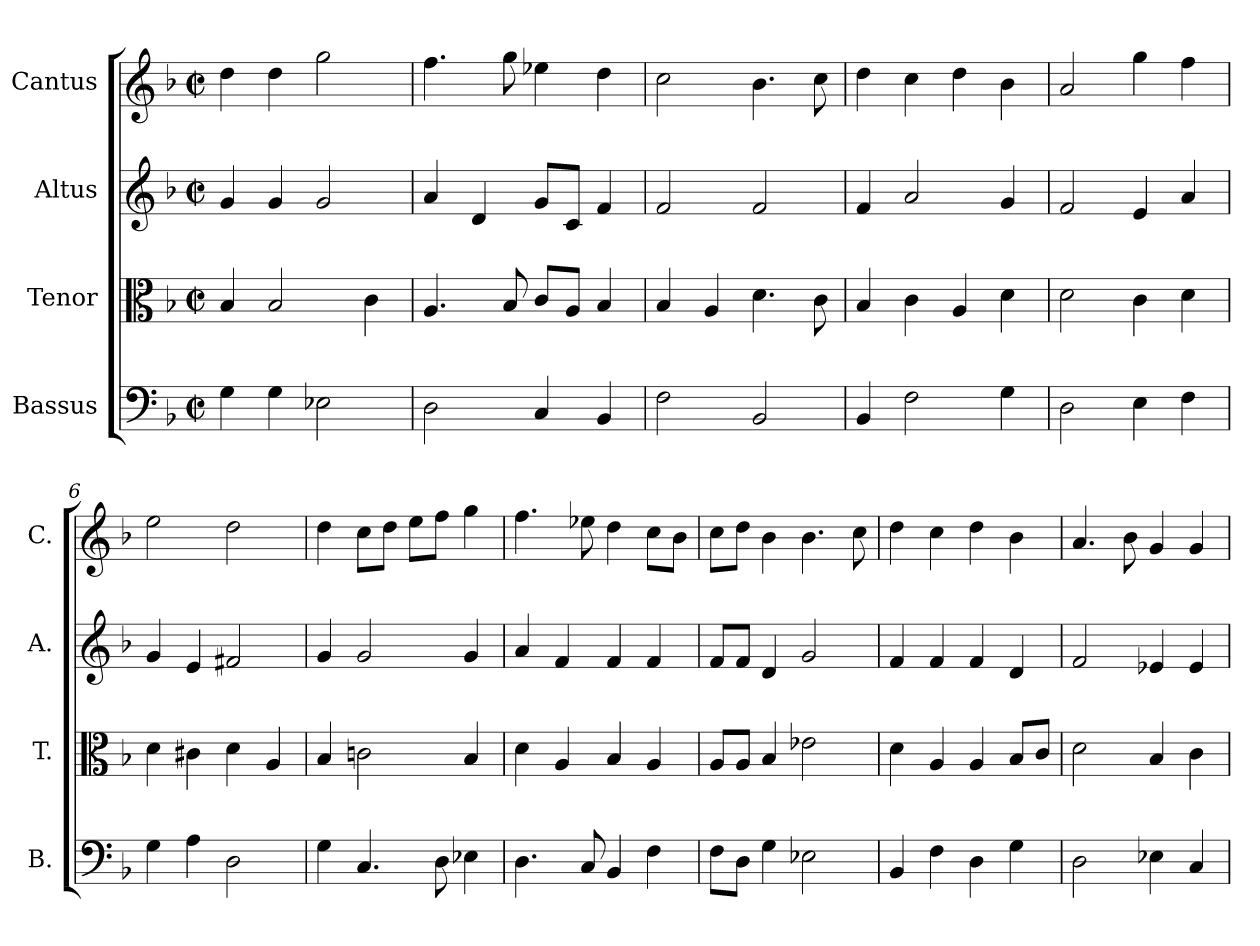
**kern	**kern	**kern	**kern
*part4	*part3	*part2	*part1
*staff4	*staff3	*staff2	*staff1
*I"Bassus	*I"Tenor	*I"Altus	*I"Cantus
*I'B.	*I'T.	*I'A.	*I'C.
*clefF4	*clefC3	*clefG2	*clefG2
*k[b-]	*k[b-]	*k[b-]	*k[b-]
*F:	*F:	*F:	*F:
*M2/2	*M2/2	*M2/2	*M2/2
*met(c|)	*met(c|)	*met(c|)	*met(c|)
=1	=1	=1	=1
4G\	4B-/	4g/	4dd\
4G\	2B-/	4g/	4dd\
2E-X\	.	2g/	2gg\
.	4c\	.	.
=2	=2	=2	=2
2D\	4.A/	4a/	4.ff\
.	.	4d/	.
.	8B-/	.	8gg\
4C/	8c/L	8g/L	4ee-X\
.	8A/J	8c/J	.
4BB-/	4B-/	4f/	4dd\
=3	=3	=3	=3
2F\	4B-/	2f/	2cc\
.	4A/	.	.
2BB-/	4.d\	2f/	4.b-\
.	8c\	.	8cc\
=4	=4	=4	=4
4BB-/	4B-/	4f/	4dd\
2F\	4c\	2a/	4cc\
.	4A/	.	4dd\
4G\	4d\	4g/	4b-\
=5	=5	=5	=5
2D\	2d\	2f/	2a/
4E\	4c\	4e/	4gg\
4F\	4d\	4a/	4ff\
=6	=6	=6	=6
4G\	4d\	4g/	2ee\
4A\	4c#X\	4e/	.
2D\	4d\	2f#X/	2dd\
.	4A/	.	.
=7	=7	=7	=7
4G\	4B-/	4g/	4dd\
4.C/	2cn\	2g/	8cc\L
.	.	.	8dd\J
.	.	.	8ee\L
8D\	.	.	8ff\J
4E-X\	4B-/	4g/	4gg\
=8	=8	=8	=8
4.D\	4d\	4a/	4.ff\
.	4A/	4f/	.
8C/	.	.	8ee-X\
4BB-/	4B-/	4f/	4dd\
4F\	4A/	4f/	8cc\L
.	.	.	8b-\J
!!LO:LB:g=z
=9	=9	=9	=9
8F\L	8A/L	8f/L	8cc\L
8D\J	8A/J	8f/J	8dd\J
4G\	4B-/	4d/	4b-\
2E-X\	2e-X\	2g/	4.b-\
.	.	.	8cc\
=10	=10	=10	=10
4BB-/	4d\	4f/	4dd\
4F\	4A/	4f/	4cc\
4D\	4A/	4f/	4dd\
4G\	8B-/L	4d/	4b-\
.	8c/J	.	.
=11	=11	=11	=11
2D\	2d\	2f/	4.a/
.	.	.	8b-\
4E-X\	4B-/	4e-X/	4g/
4C/	4c\	4e-/	4g/
=	=	=	=
*-	*-	*-	*-
